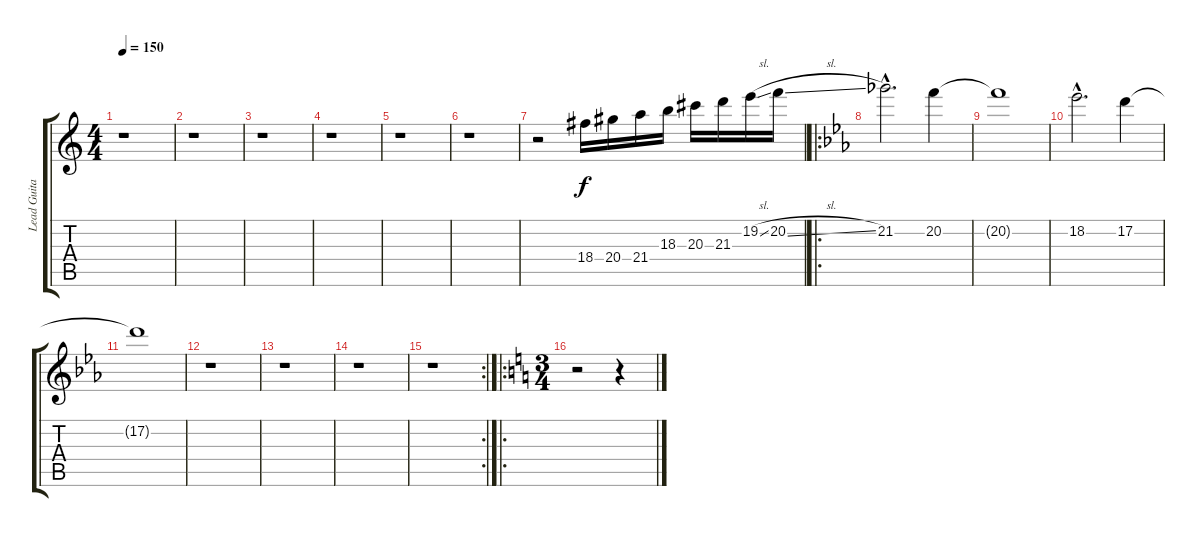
\track ("Lead Guitar" "Lead Guita") {instrument distortionguitar}
\staff {score tabs}
\tuning (D4 A3 F3 C3 G2 D2) {hide}
\ts (4 4)
\tempo 150
\clef g2
\ks aminor
r.1{dy f} |
r.1 |
r.1 |
r.1 |
r.1 |
r.1 |
r.2 18.4.16{volume 13 instrument distortionguitar} 20.4.16 21.4.16 18.3.16 20.3.16 21.3.16 19.2{sl}.16 20.2{sl}.16 |
\ro
\ks cminor
21.2{hac}.2{d volume 0} 20.2.4 |
20.2{t}.1 |
18.2{hac}.2{d} 17.2.4 |
17.2{t}.1 |
r.1 |
r.1 |
r.1 |
\rc 2
r.1 |
\ro
\ts (3 4)
\ks aminor
r.2 r.4
